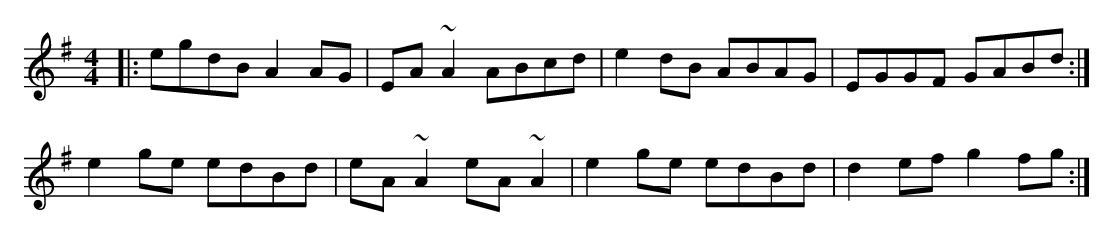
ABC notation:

X:1
M:4/4
K:Ador
|:egdB A2AG|EA~A2 ABcd|e2dB ABAG|EGGF GABd:|
e2ge edBd|eA~A2 eA~A2|e2ge edBd|d2ef g2fg:|
